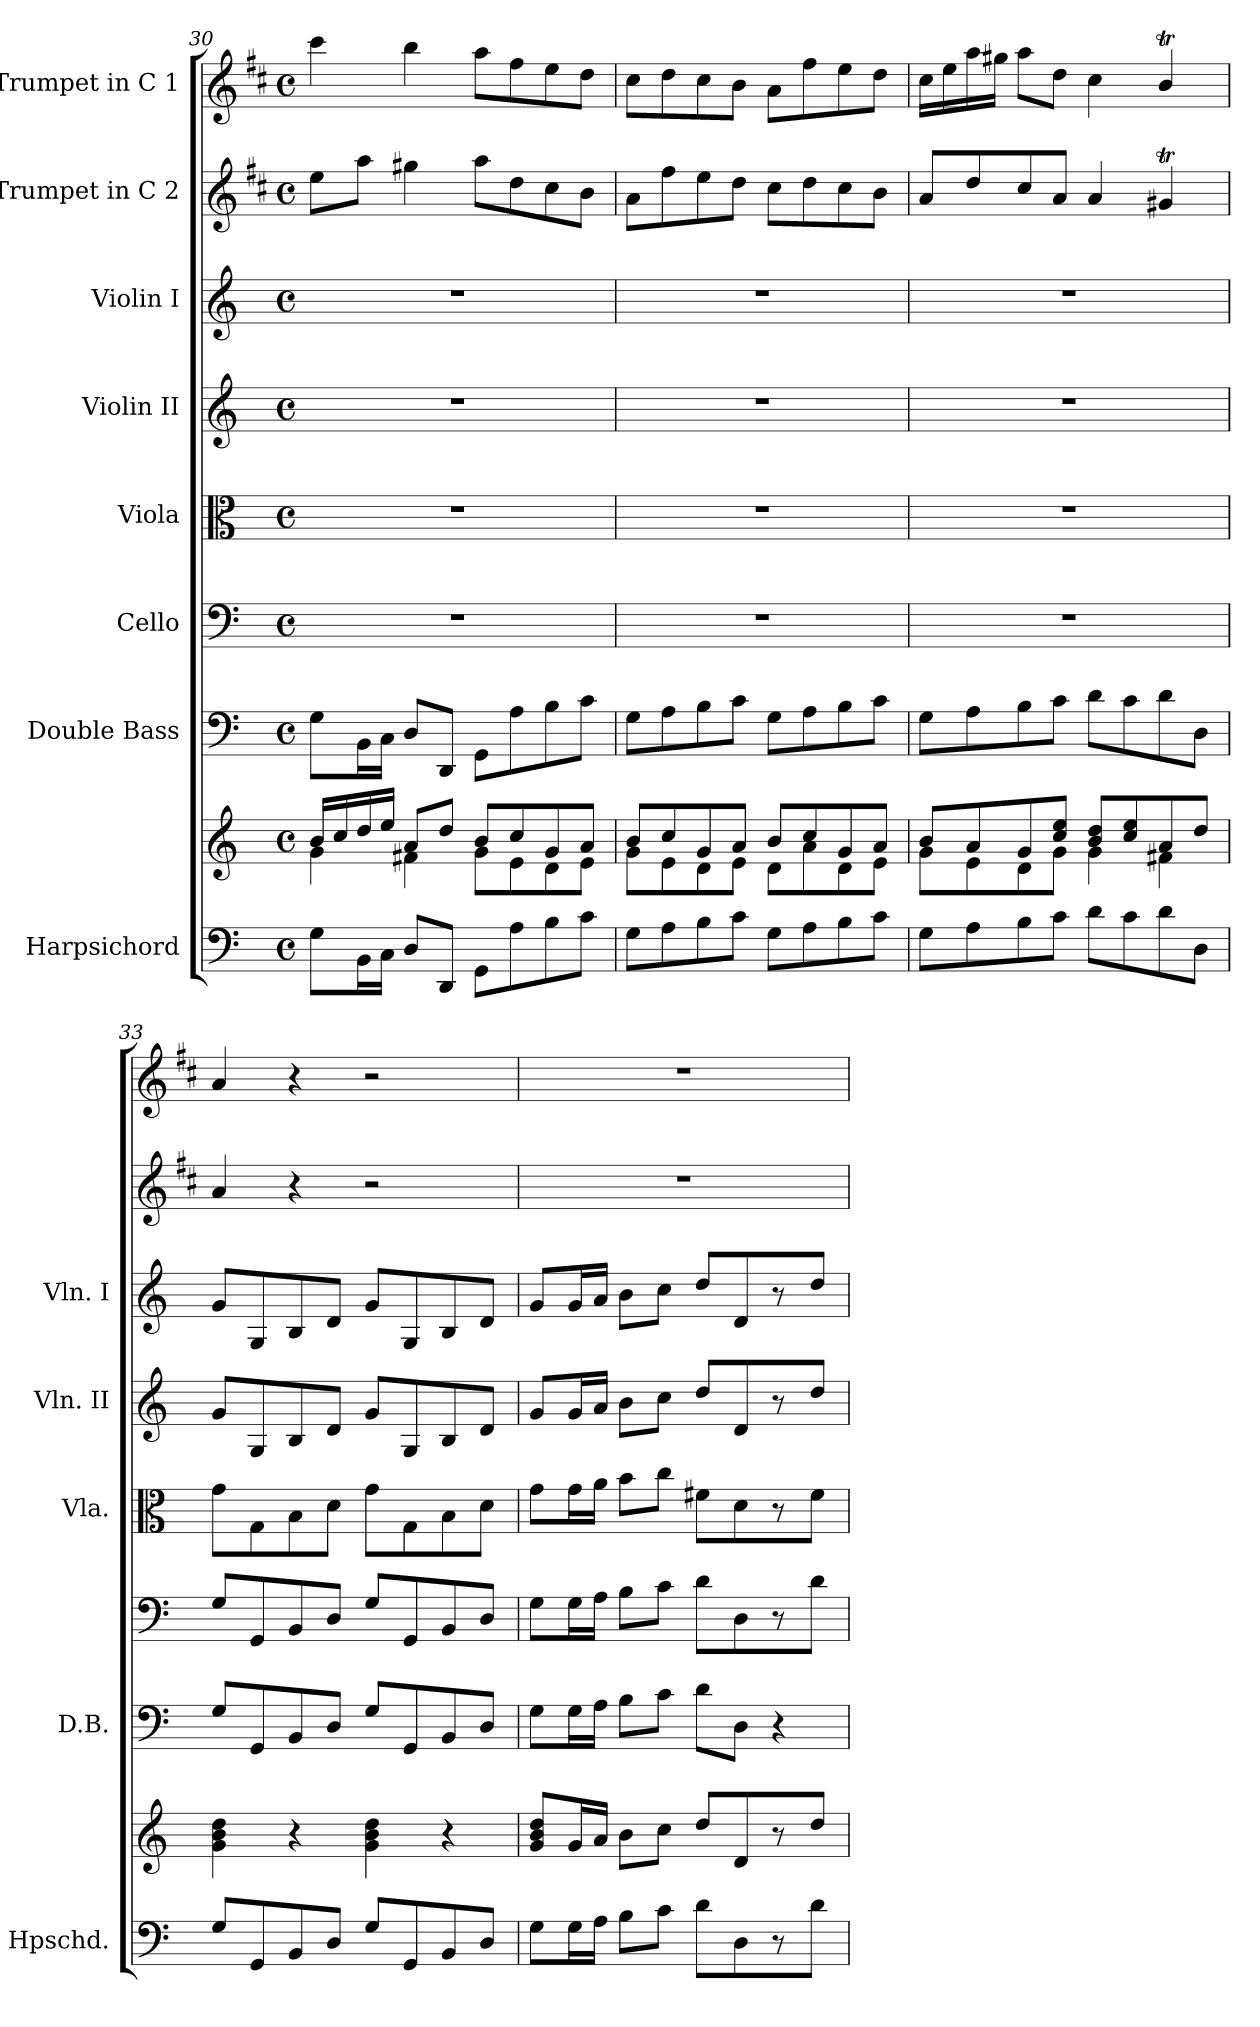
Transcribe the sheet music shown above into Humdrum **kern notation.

**kern	**kern	**kern	**kern	**kern	**kern	**kern	**kern	**kern
*part8	*part8	*part7	*part6	*part5	*part4	*part3	*part2	*part1
*staff9	*staff8	*staff7	*staff6	*staff5	*staff4	*staff3	*staff2	*staff1
*I"Harpsichord	*	*I"Double Bass	*I"Cello	*I"Viola	*I"Violin II	*I"Violin I	*I"Trumpet in C 2	*I"Trumpet in C 1
*I'Hpschd.	*	*I'D.B.	*	*I'Vla.	*I'Vln. II	*I'Vln. I	*	*
!!LO:PB:g=z
*clefF4	*clefG2	*clefF4	*clefF4	*clefC3	*clefG2	*clefG2	*clefG2	*clefG2
*	*	*ITrd7c12	*	*	*	*	*ITrd1c2	*ITrd1c2
*k[]	*k[]	*k[]	*k[]	*k[]	*k[]	*k[]	*k[]	*k[]
*M4/4	*M4/4	*M4/4	*M4/4	*M4/4	*M4/4	*M4/4	*M4/4	*M4/4
*met(c)	*met(c)	*met(c)	*met(c)	*met(c)	*met(c)	*met(c)	*met(c)	*met(c)
=30	=30	=30	=30	=30	=30	=30	=30	=30
*	*^	*	*	*	*	*	*	*
8G\L	16b/LL	4g\	8GG\L	1r	1r	1r	1r	8dd\L	4bb\
.	16cc/	.	.	.	.	.	.	.	.
16BB\L	16dd/	.	16BBB\L	.	.	.	.	8gg\J	.
16C\JJ	16ee/JJ	.	16CC\JJ	.	.	.	.	.	.
8D/L	8a/L	4f#X\	8DD/L	.	.	.	.	4ff#X\	4aa\
8DD/J	8dd/J	.	8DDD/J	.	.	.	.	.	.
8GG\L	8b/L	8g\L	8GGG\L	.	.	.	.	8gg\L	8gg\L
8A\	8cc/	8e\	8AA\	.	.	.	.	8cc\	8ee\
8B\	8g/	8d\	8BB\	.	.	.	.	8b\	8dd\
8c\J	8a/J	8e\J	8C\J	.	.	.	.	8a\J	8cc\J
!!LO:PB:g=z
=31	=31	=31	=31	=31	=31	=31	=31	=31	=31
8G\L	8b/L	8g\L	8GG\L	1r	1r	1r	1r	8g\L	8b\L
8A\	8cc/	8e\	8AA\	.	.	.	.	8ee\	8cc\
8B\	8g/	8d\	8BB\	.	.	.	.	8dd\	8b\
8c\J	8a/J	8e\J	8C\J	.	.	.	.	8cc\J	8a\J
8G\L	8b/L	8d\L	8GG\L	.	.	.	.	8b\L	8g\L
8A\	8cc/	8a\	8AA\	.	.	.	.	8cc\	8ee\
8B\	8g/	8d\	8BB\	.	.	.	.	8b\	8dd\
8c\J	8a/J	8e\J	8C\J	.	.	.	.	8a\J	8cc\J
=32	=32	=32	=32	=32	=32	=32	=32	=32	=32
8G\L	8b/L	8g\L	8GG\L	1r	1r	1r	1r	8g/L	16b\LL
.	.	.	.	.	.	.	.	.	16dd\
8A\	8a/	8e\	8AA\	.	.	.	.	8cc/	16gg\
.	.	.	.	.	.	.	.	.	16ff#X\JJ
8B\	8g/	8d\	8BB\	.	.	.	.	8b/	8gg\L
8c\J	8cc/ 8ee/J	8g\J	8C\J	.	.	.	.	8g/J	8cc\J
8d\L	8b/ 8dd/L	4g\	8D\L	.	.	.	.	4g/	4b\
8c\	8cc/ 8ee/	.	8C\	.	.	.	.	.	.
8d\	8a/	4f#X\	8D\	.	.	.	.	4f#Xt/	4aT/
8D\J	8dd/J	.	8DD\J	.	.	.	.	.	.
*	*v	*v	*	*	*	*	*	*	*
=33	=33	=33	=33	=33	=33	=33	=33	=33
8G/L	4g\ 4b\ 4dd\	8GG/L	8G/L	8g\L	8g/L	8g/L	4g/	4g/
8GG/	.	8GGG/	8GG/	8G\	8G/	8G/	.	.
8BB/	4r	8BBB/	8BB/	8B\	8B/	8B/	4r	4r
8D/J	.	8DD/J	8D/J	8d\J	8d/J	8d/J	.	.
8G/L	4g\ 4b\ 4dd\	8GG/L	8G/L	8g\L	8g/L	8g/L	2r	2r
8GG/	.	8GGG/	8GG/	8G\	8G/	8G/	.	.
8BB/	4r	8BBB/	8BB/	8B\	8B/	8B/	.	.
8D/J	.	8DD/J	8D/J	8d\J	8d/J	8d/J	.	.
!!LO:PB:g=z
=34	=34	=34	=34	=34	=34	=34	=34	=34
8G\L	8g/ 8b/ 8dd/L	8GG\L	8G\L	8g\L	8g/L	8g/L	1r	1r
16G\L	16g/L	16GG\L	16G\L	16g\L	16g/L	16g/L	.	.
16A\JJ	16a/JJ	16AA\JJ	16A\JJ	16a\JJ	16a/JJ	16a/JJ	.	.
8B\L	8b\L	8BB\L	8B\L	8b\L	8b\L	8b\L	.	.
8c\J	8cc\J	8C\J	8c\J	8cc\J	8cc\J	8cc\J	.	.
8d\L	8dd/L	8D\L	8d\L	8f#X\L	8dd/L	8dd/L	.	.
8D\	8d/	8DD\J	8D\	8d\	8d/	8d/	.	.
8r	8r	4r	8r	8r	8r	8r	.	.
8d\J	8dd/J	.	8d\J	8f#\J	8dd/J	8dd/J	.	.
=	=	=	=	=	=	=	=	=
*-	*-	*-	*-	*-	*-	*-	*-	*-
